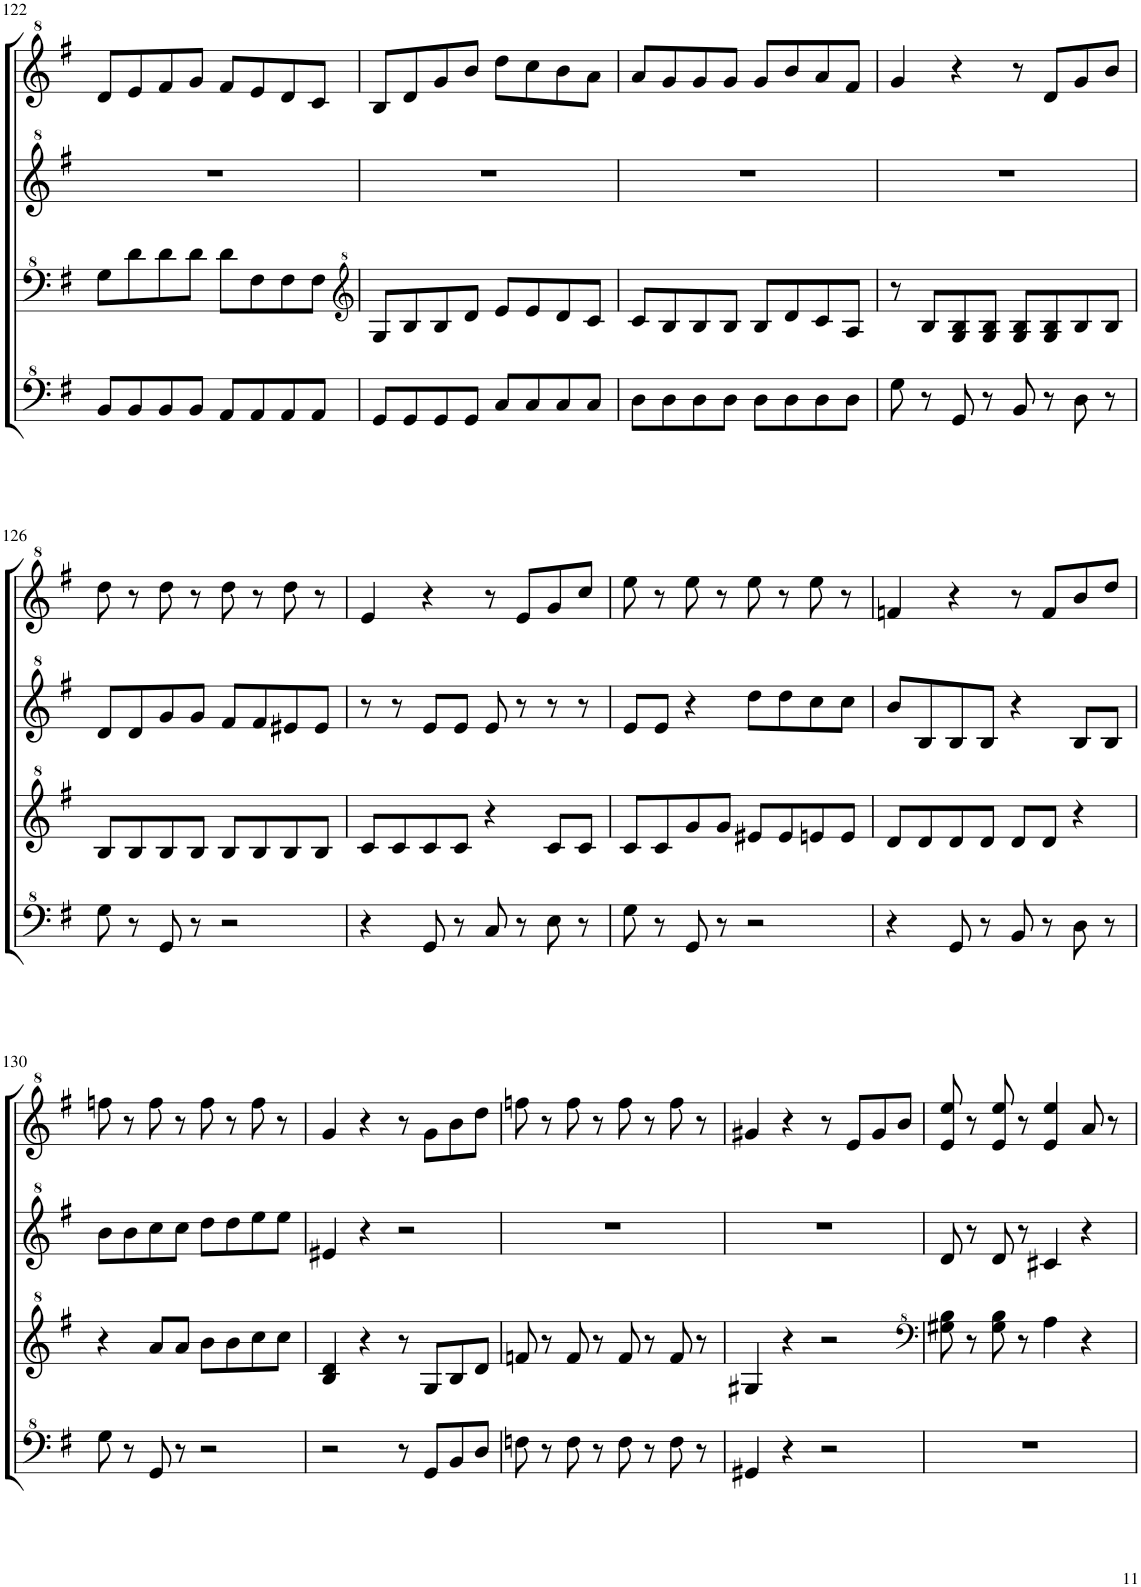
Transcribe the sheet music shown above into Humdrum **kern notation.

**kern	**kern	**kern	**kern
*part1	*part1	*part1	*part1
*staff4	*staff3	*staff2	*staff1
*I"Model III	*	*	*
!!LO:PB:g=z
*clefF^4	*clefF^4	*clefG^2	*clefG^2
*k[f#]	*k[f#]	*k[f#]	*k[f#]
*M2/2	*M2/2	*M2/2	*M2/2
*met(c|)	*met(c|)	*met(c|)	*met(c|)
=122	=122	=122	=122
8B/L	8g\L	1r	8dd/L
8B/	8dd\	.	8ee/
8B/	8dd\	.	8ff#/
8B/J	8dd\J	.	8gg/J
8A/L	8dd\L	.	8ff#/L
8A/	8f#\	.	8ee/
8A/	8f#\	.	8dd/
8A/J	8f#\J	.	8cc/J
=123	=123	=123	=123
*	*clefG^2	*	*
8G/L	8g/L	1r	8b/L
8G/	8b/	.	8dd/
8G/	8b/	.	8gg/
8G/J	8dd/J	.	8bb/J
8c/L	8ee/L	.	8ddd\L
8c/	8ee/	.	8ccc\
8c/	8dd/	.	8bb\
8c/J	8cc/J	.	8aa\J
=124	=124	=124	=124
8d\L	8cc/L	1r	8aa/L
8d\	8b/	.	8gg/
8d\	8b/	.	8gg/
8d\J	8b/J	.	8gg/J
8d\L	8b/L	.	8gg/L
8d\	8dd/	.	8bb/
8d\	8cc/	.	8aa/
8d\J	8a/J	.	8ff#/J
=125	=125	=125	=125
8g\	8r	1r	4gg/
8r	8b/L	.	.
8G/	8g/ 8b/	.	4r
8r	8g/ 8b/J	.	.
8B/	8g/ 8b/L	.	8r
8r	8g/ 8b/	.	8dd/L
8d\	8b/	.	8gg/
8r	8b/J	.	8bb/J
!!LO:LB:g=z
=126	=126	=126	=126
8g\	8b/L	8dd/L	8ddd\
8r	8b/	8dd/	8r
8G/	8b/	8gg/	8ddd\
8r	8b/J	8gg/J	8r
2r	8b/L	8ff#/L	8ddd\
.	8b/	8ff#/	8r
.	8b/	8ee#X/	8ddd\
.	8b/J	8ee#/J	8r
=127	=127	=127	=127
4r	8cc/L	8r	4ee/
.	8cc/	8r	.
8G/	8cc/	8ee/L	4r
8r	8cc/J	8ee/J	.
8c/	4r	8ee/	8r
8r	.	8r	8ee/L
8e\	8cc/L	8r	8gg/
8r	8cc/J	8r	8ccc/J
=128	=128	=128	=128
8g\	8cc/L	8ee/L	8eee\
8r	8cc/	8ee/J	8r
8G/	8gg/	4r	8eee\
8r	8gg/J	.	8r
2r	8ee#X/L	8ddd\L	8eee\
.	8ee#/	8ddd\	8r
.	8een/	8ccc\	8eee\
.	8ee/J	8ccc\J	8r
=129	=129	=129	=129
4r	8dd/L	8bb/L	4ffn/
.	8dd/	8b/	.
8G/	8dd/	8b/	4r
8r	8dd/J	8b/J	.
8B/	8dd/L	4r	8r
8r	8dd/J	.	8ff/L
8d\	4r	8b/L	8bb/
8r	.	8b/J	8ddd/J
!!LO:LB:g=z
=130	=130	=130	=130
8g\	4r	8bb\L	8fffn\
8r	.	8bb\	8r
8G/	8aa/L	8ccc\	8fff\
8r	8aa/J	8ccc\J	8r
2r	8bb\L	8ddd\L	8fff\
.	8bb\	8ddd\	8r
.	8ccc\	8eee\	8fff\
.	8ccc\J	8eee\J	8r
=131	=131	=131	=131
2r	4b/ 4dd/	4ee#X/	4gg/
.	4r	4r	4r
8r	8r	2r	8r
8G/L	8g/L	.	8gg\L
8B/	8b/	.	8bb\
8d/J	8dd/J	.	8ddd\J
=132	=132	=132	=132
8fn\	8ffn/	1r	8fffn\
8r	8r	.	8r
8f\	8ff/	.	8fff\
8r	8r	.	8r
8f\	8ff/	.	8fff\
8r	8r	.	8r
8f\	8ff/	.	8fff\
8r	8r	.	8r
=133	=133	=133	=133
4G#X/	4g#X/	1r	4gg#X/
4r	4r	.	4r
2r	2r	.	8r
.	.	.	8ee/L
.	.	.	8gg#/
.	.	.	8bb/J
=134	=134	=134	=134
*	*clefF^4	*	*
1r	8g#X\ 8b\	8dd/	8ee/ 8eee/
.	8r	8r	8r
.	8g#\ 8b\	8dd/	8ee/ 8eee/
.	8r	8r	8r
.	4a\	4cc#X/	4ee/ 4eee/
.	4r	4r	8aa/
.	.	.	8r
=	=	=	=
*-	*-	*-	*-
